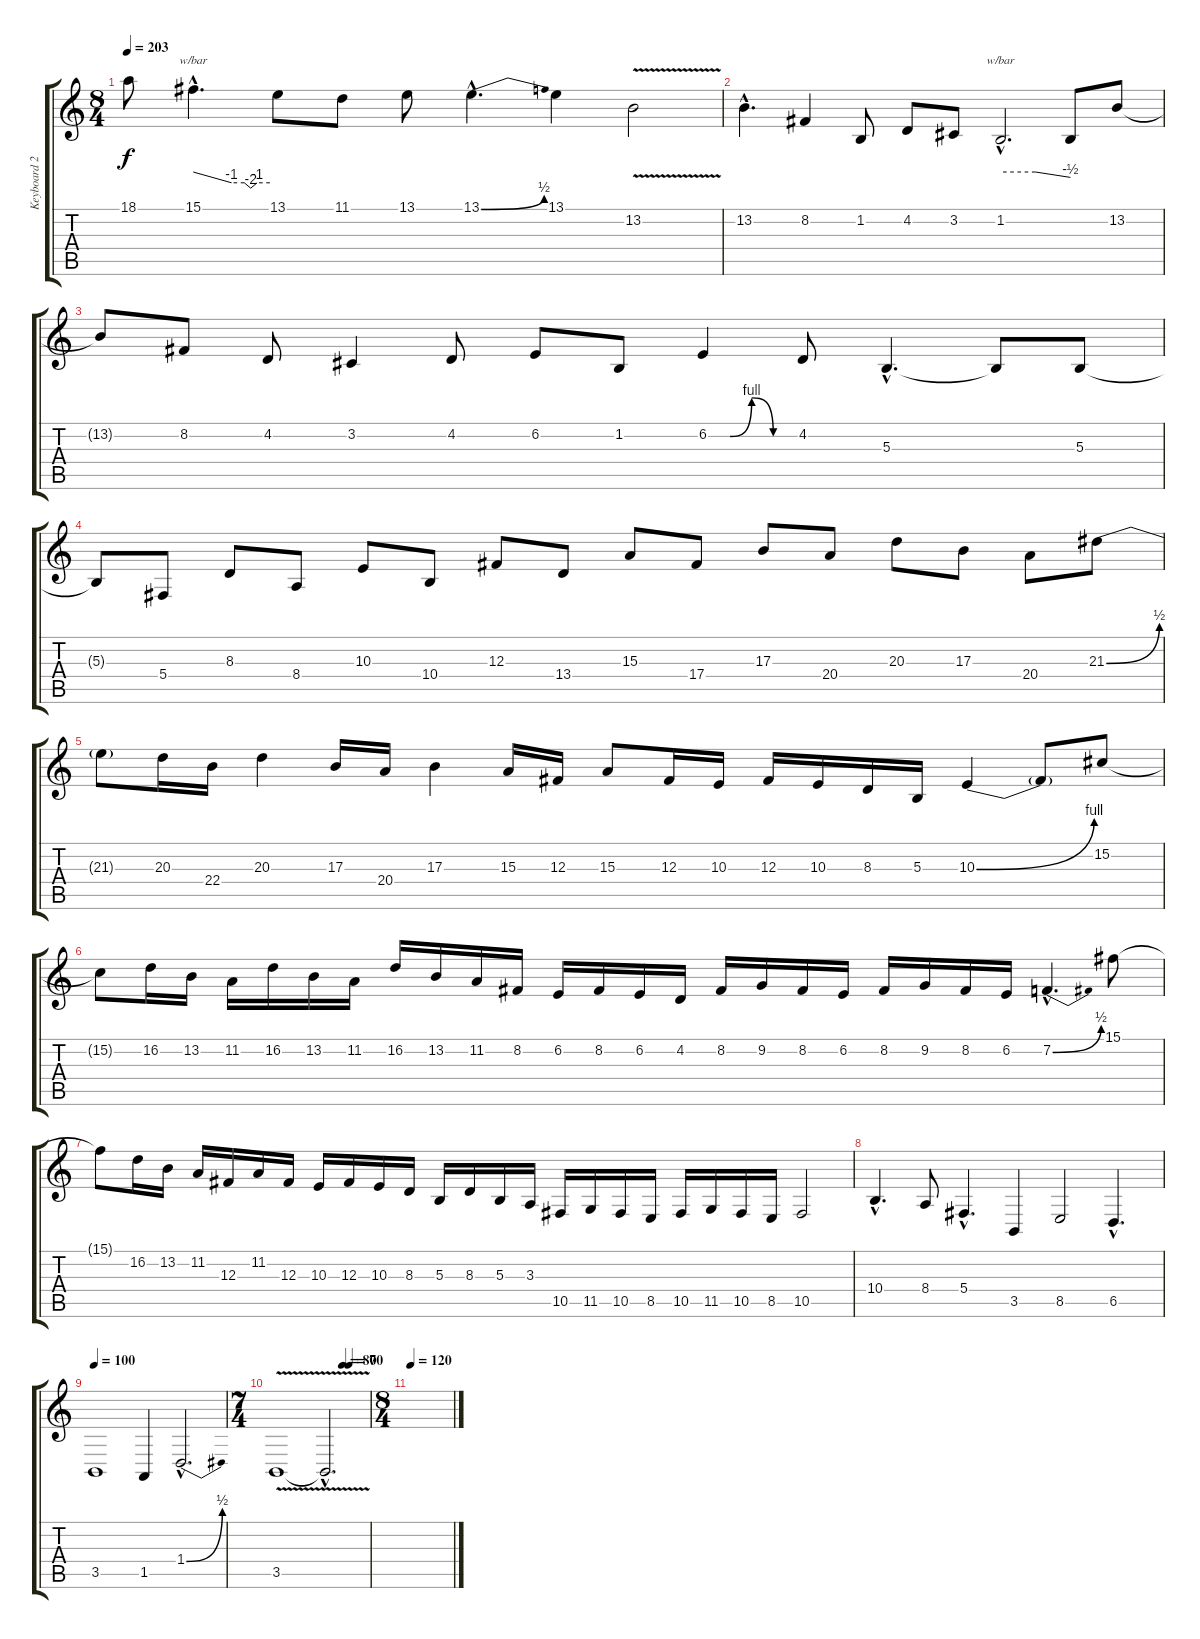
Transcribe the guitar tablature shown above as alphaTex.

\track ("Keyboard 2" "Keyboard 2") {instrument lead2sawtooth}
\staff {score tabs}
\tuning (Eb4 Bb3 Gb3 Db3 Ab2 Eb2) {hide}
\ts (8 4)
\tempo 203
\clef g2
\ks c
18.1.8{dy f} 15.1{hac}.4{d tbe (custom default 0 0 30 -4 40 -4 45 -8 50 -4 60 -4)} 13.1.8 11.1.8 13.1.8 13.1{be (bend 0 0 60 2) hac}.4{d} 13.1.4 13.2{v}.2 |
13.2{hac}.4{d} 8.2.4 1.2.8 4.2.8 3.2.8 1.2{hac}.2{d tbe (custom default 0 0 30 0 60 -2)} 1.2{t}.8 13.2.8 |
13.2{t}.8 8.2.8 4.2.8 3.2.4 4.2.8 6.2.8 1.2.8 6.2{be (custom 0 0 15 0 30 4 45 0 60 0)}.4 4.2.8 5.3{hac}.4{d} 5.3{t}.8 5.3.8 |
5.3{t}.8 5.4.8 8.3.8 8.4.8 10.3.8 10.4.8 12.3.8 13.4.8 15.3.8 17.4.8 17.3.8 20.4.8 20.3.8 17.3.8 20.4.8 21.3{be (bend 0 0 60 2)}.8 |
21.3{t}.8 20.3.16 22.4.16 20.3.4 17.3.16 20.4.16 17.3.4 15.3.16 12.3.16 15.3.8 12.3.16 10.3.16 12.3.16 10.3.16 8.3.16 5.3.16 10.3{be (bend 0 0 60 4)}.4 10.3{t}.8 15.2.8 |
15.2{t}.8 16.2.16 13.2.16 11.2.16 16.2.16 13.2.16 11.2.16 16.2.16 13.2.16 11.2.16 8.2.16 6.2.16 8.2.16 6.2.16 4.2.16 8.2.16 9.2.16 8.2.16 6.2.16 8.2.16 9.2.16 8.2.16 6.2.16 7.2{be (bend 0 0 60 2) hac}.4{d} 15.1.8 |
15.1{t}.8 16.2.16 13.2.16 11.2.16 12.3.16 11.2.16 12.3.16 10.3.16 12.3.16 10.3.16 8.3.16 5.3.16 8.3.16 5.3.16 3.3.16 10.5.16 11.5.16 10.5.16 8.5.16 10.5.16 11.5.16 10.5.16 8.5.16 10.5.2 |
10.4{hac}.4{d} 8.4.8 5.4{hac}.4{d} 3.5.4 8.5.2 6.5{hac}.4{d} |
\tempo 100
3.5.1 1.5.4 1.4{be (bend 0 0 60 2) hac}.2{d} |
\ts (7 4)
\tempo (80 0.7142857142857143)
\tempo (70 0.7857142857142857)
3.5{v}.1 3.5{hac t}.2{d} |
\ts (8 4)
\tempo 120
